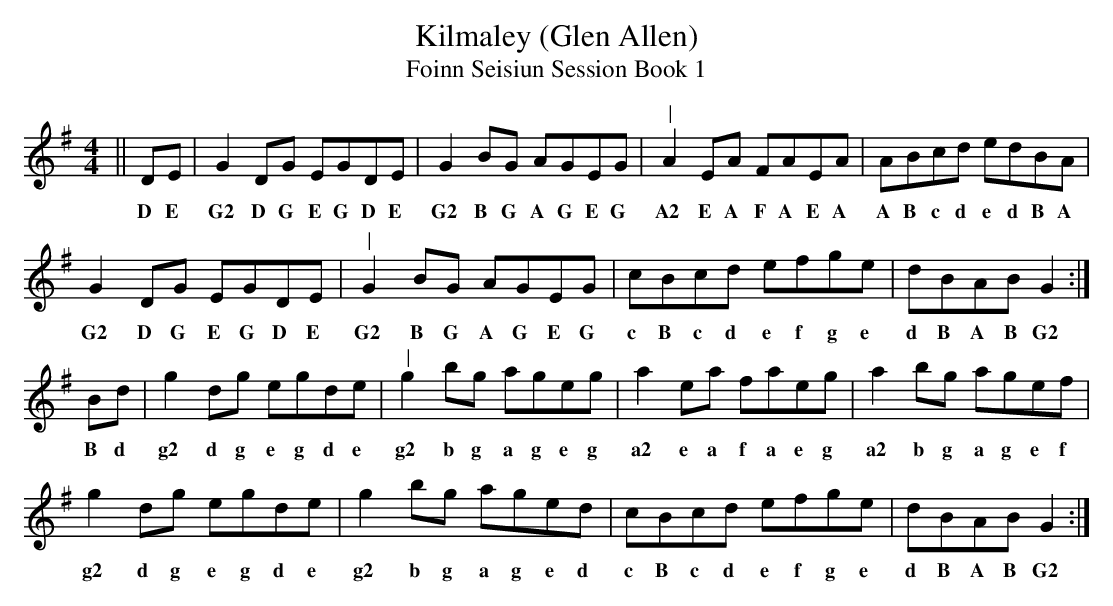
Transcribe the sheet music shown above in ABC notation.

X:1 - 35
T: Kilmaley (Glen Allen)
T: Foinn Seisiun Session Book 1
M: 4/4
L: 1/8
K: Gmaj
||DE|G2DG EGDE|G2BG AGEG|"|"A2EA FAEA|ABcd edBA|!
w: D E G2 D G E G D E G2 B G A G E G A2 E A F A E A A B c d e d B A
G2DG EGDE|"|"G2BG AGEG|cBcd efge|dBAB G2:|!
w: G2 D G E G D E G2 B G A G E G c B c d e f g e d B A B G2
Bd|g2dg egde|"|"g2bg ageg|a2ea faeg|a2bg agef|!
w: B d g2 d g e g d e g2 b g a g e g a2 e a f a e g a2 b g a g e f
g2dg egde|g2bg aged|cBcd efge|dBAB G2:|!
w: g2 d g e g d e g2 b g a g e d c B c d e f g e d B A B G2
